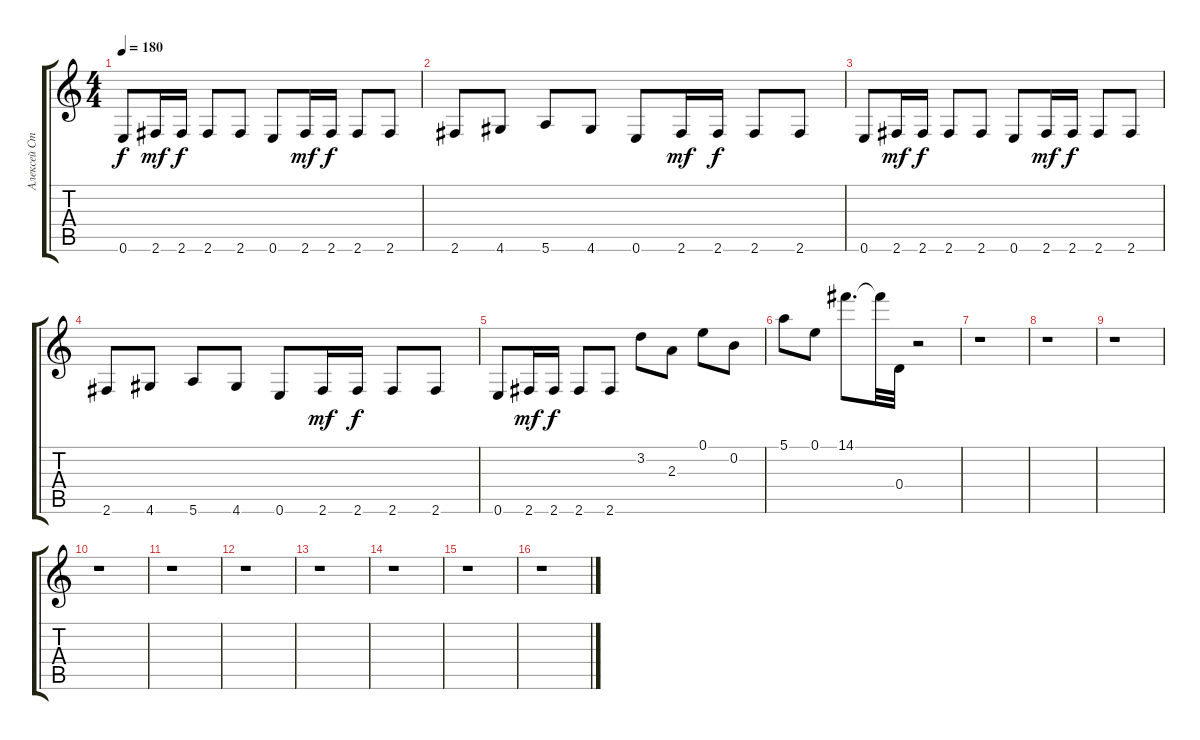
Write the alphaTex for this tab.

\track ("Алексей Страйк" "Алексей Ст") {instrument distortionguitar}
\staff {score tabs}
\tuning (E4 B3 G3 D3 A2 E2) {hide}
\ts (4 4)
\tempo 180
\clef g2
\ks c
0.6.8{dy f} 2.6.16{dy mf} 2.6.16{dy f} 2.6.8 2.6.8 0.6.8 2.6.16{dy mf} 2.6.16{dy f} 2.6.8 2.6.8 |
2.6.8 4.6.8 5.6.8 4.6.8 0.6.8 2.6.16{dy mf} 2.6.16{dy f} 2.6.8 2.6.8 |
0.6.8 2.6.16{dy mf} 2.6.16{dy f} 2.6.8 2.6.8 0.6.8 2.6.16{dy mf} 2.6.16{dy f} 2.6.8 2.6.8 |
2.6.8 4.6.8 5.6.8 4.6.8 0.6.8 2.6.16{dy mf} 2.6.16{dy f} 2.6.8 2.6.8 |
0.6.8 2.6.16{dy mf} 2.6.16{dy f} 2.6.8 2.6.8 3.2.8 2.3.8 0.1.8 0.2.8 |
5.1.8 0.1.8 14.1.8{d} 14.1{t}.32 0.4.32 r.2 |
r.1 |
r.1 |
r.1 |
r.1 |
r.1 |
r.1 |
r.1 |
r.1 |
r.1 |
r.1
